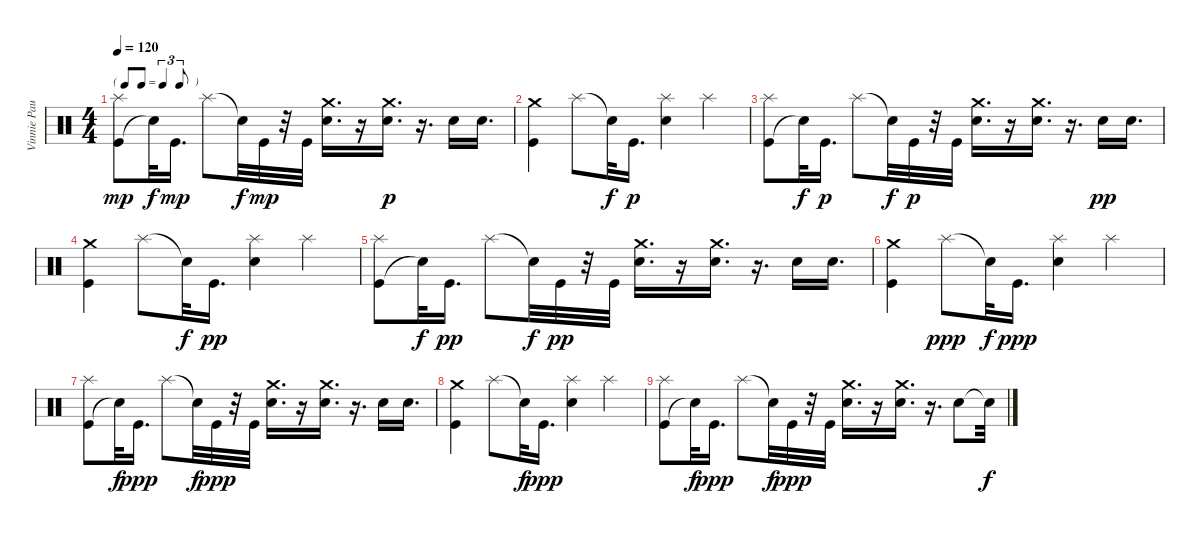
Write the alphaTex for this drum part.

\track ("Vinnie Paul (Drums)" "Vinnie Pau") {instrument percussion}
\staff {score}
\articulation defaults
\ts (4 4)
\tf triplet8th
\tempo 120
\clef neutral
\ks c
("Kick (hit)" "Splash (hit)").8{dy mp} "Snare (hit)"{t}.32{dy f} "Kick (hit)".16{d dy mp} "Splash (hit)".8 "Snare (hit)"{t}.32{dy f} "Kick (hit)".32{dy mp} r.32 "Kick (hit)".32 ("Electric Snare (hit)" "Crash medium (hit)").16{d} r.16 ("Crash medium (hit)" "Electric Snare (hit)").16{d dy p} r.16{d} "Electric Snare (hit)".16 "Electric Snare (hit)".16{d} |
("Kick (hit)" "Crash medium (hit)").4 "Splash (hit)".8 "Snare (hit)"{t}.32{dy f} "Kick (hit)".16{d dy p} ("Electric Snare (hit)" "Splash (hit)").4 "Splash (hit)".4 |
("Kick (hit)" "Splash (hit)").8 "Snare (hit)"{t}.32{dy f} "Kick (hit)".16{d dy p} "Splash (hit)".8 "Snare (hit)"{t}.32{dy f} "Kick (hit)".32{dy p} r.32 "Kick (hit)".32 ("Electric Snare (hit)" "Crash medium (hit)").16{d} r.16 ("Crash medium (hit)" "Electric Snare (hit)").16{d} r.16{d} "Electric Snare (hit)".16{dy pp} "Electric Snare (hit)".16{d} |
("Kick (hit)" "Crash medium (hit)").4 "Splash (hit)".8 "Snare (hit)"{t}.32{dy f} "Kick (hit)".16{d dy pp} ("Electric Snare (hit)" "Splash (hit)").4 "Splash (hit)".4 |
("Kick (hit)" "Splash (hit)").8 "Snare (hit)"{t}.32{dy f} "Kick (hit)".16{d dy pp} "Splash (hit)".8 "Snare (hit)"{t}.32{dy f} "Kick (hit)".32{dy pp} r.32 "Kick (hit)".32 ("Electric Snare (hit)" "Crash medium (hit)").16{d} r.16 ("Crash medium (hit)" "Electric Snare (hit)").16{d} r.16{d} "Electric Snare (hit)".16 "Electric Snare (hit)".16{d} |
("Kick (hit)" "Crash medium (hit)").4 "Splash (hit)".8{dy ppp} "Snare (hit)"{t}.32{dy f} "Kick (hit)".16{d dy ppp} ("Electric Snare (hit)" "Splash (hit)").4 "Splash (hit)".4 |
("Kick (hit)" "Splash (hit)").8 "Snare (hit)"{t}.32{dy f} "Kick (hit)".16{d dy ppp} "Splash (hit)".8 "Snare (hit)"{t}.32{dy f} "Kick (hit)".32{dy ppp} r.32 "Kick (hit)".32 ("Electric Snare (hit)" "Crash medium (hit)").16{d} r.16 ("Crash medium (hit)" "Electric Snare (hit)").16{d} r.16{d} "Electric Snare (hit)".16 "Electric Snare (hit)".16{d} |
("Kick (hit)" "Crash medium (hit)").4 "Splash (hit)".8 "Snare (hit)"{t}.32{dy f} "Kick (hit)".16{d dy ppp} ("Electric Snare (hit)" "Splash (hit)").4 "Splash (hit)".4 |
("Kick (hit)" "Splash (hit)").8 "Snare (hit)"{t}.32{dy f} "Kick (hit)".16{d dy ppp} "Splash (hit)".8 "Snare (hit)"{t}.32{dy f} "Kick (hit)".32{dy ppp} r.32 "Kick (hit)".32 ("Electric Snare (hit)" "Crash medium (hit)").16{d} r.16 ("Crash medium (hit)" "Electric Snare (hit)").16{d} r.16{d} "Electric Snare (hit)".8 "Snare (hit)"{t}.32{dy f}
